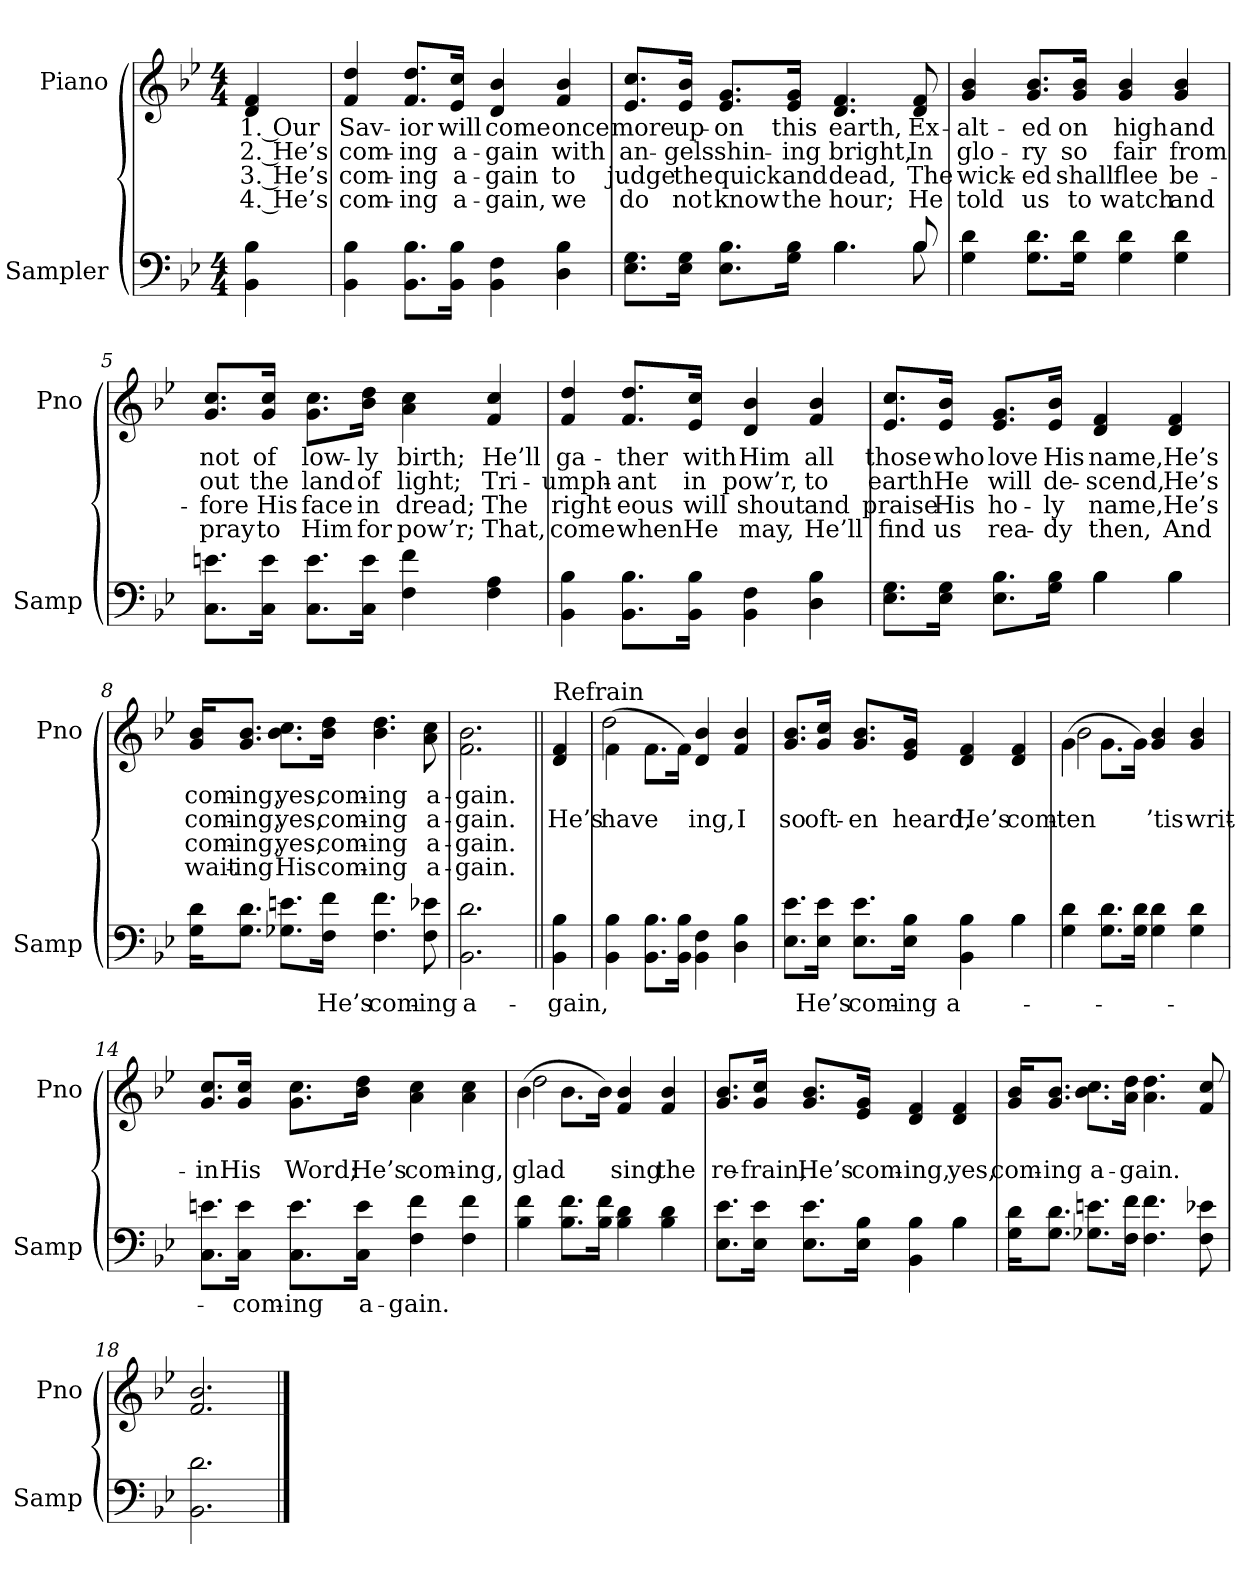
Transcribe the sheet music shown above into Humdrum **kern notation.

**kern	**text	**kern	**text	**text	**text	**text
*part2	*part2	*part1	*part1	*part1	*part1	*part1
*staff2	*staff2	*staff1	*staff1	*staff1	*staff1	*staff1
*I"Sampler	*	*I"Piano	*	*	*	*
*I'Samp	*	*I'Pno	*	*	*	*
*clefF4	*	*clefG2	*	*	*	*
*k[b-e-]	*	*k[b-e-]	*	*	*	*
*B-:	*	*B-:	*	*	*	*
*M4/4	*	*M4/4	*	*	*	*
=1	=1	=1	=1	=1	=1	=1
4BB- 4B-	.	4d 4f	1. Our	2. He’s	3. He’s	4. He’s
=2	=2	=2	=2	=2	=2	=2
4BB- 4B-	.	4f 4dd	Sav-	com-	com-	com-
8.BB-\ 8.B-\L	.	8.f/ 8.dd/L	-ior	-ing	-ing	-ing
16BB-\ 16B-\Jk	.	16e-/ 16cc/Jk	will	a-	a-	a-
4BB- 4F	.	4d 4b-	come	-gain	-gain	-gain,
4D 4B-	.	4f 4b-	once	with	to	we
=3	=3	=3	=3	=3	=3	=3
*^	*	*	*	*	*	*
8.E-\ 8.G\L	2ryy	.	8.e-/ 8.cc/L	more	an-	judge	do
16E-\ 16G\Jk	.	.	16e-/ 16b-/Jk	up-	-gels	the	not
8.E-\ 8.B-\L	.	.	8.e-/ 8.g/L	-on	shin-	quick	know
16G\ 16B-\Jk	.	.	16e-/ 16g/Jk	this	-ing	and	the
4.B-\	4.B-	.	4.d 4.f	earth,	bright,	dead,	hour;
8B-/	8B-	.	8d 8f	Ex-	In	The	He
*v	*v	*	*	*	*	*	*
=4	=4	=4	=4	=4	=4	=4
4G 4d	.	4g 4b-	-alt-	glo-	wick-	told
8.G\ 8.d\L	.	8.g/ 8.b-/L	-ed	-ry	-ed	us
16G\ 16d\Jk	.	16g/ 16b-/Jk	on	so	shall	to
4G 4d	.	4g 4b-	high	fair	flee	watch
4G 4d	.	4g 4b-	and	from	be-	and
=5	=5	=5	=5	=5	=5	=5
8.C\ 8.en\L	.	8.g/ 8.cc/L	not	out	-fore	pray
16C\ 16e\Jk	.	16g/ 16cc/Jk	of	the	His	to
8.C\ 8.e\L	.	8.g\ 8.cc\L	low-	land	face	Him
16C\ 16e\Jk	.	16b-\ 16dd\Jk	-ly	of	in	for
4F 4f	.	4a 4cc	birth;	light;	dread;	pow’r;
4F 4A	.	4f 4cc	He’ll	Tri-	The	That,
=6	=6	=6	=6	=6	=6	=6
4BB- 4B-	.	4f 4dd	ga-	-umph-	right-	come
8.BB-\ 8.B-\L	.	8.f/ 8.dd/L	-ther	-ant	-eous	when
16BB-\ 16B-\Jk	.	16e-/ 16cc/Jk	with	in	will	He
4BB- 4F	.	4d 4b-	Him	pow’r,	shout	may,
4D 4B-	.	4f 4b-	all	to	and	He’ll
=7	=7	=7	=7	=7	=7	=7
*^	*	*	*	*	*	*
8.E-\ 8.G\L	2ryy	.	8.e-/ 8.cc/L	those	earth	praise	find
16E-\ 16G\Jk	.	.	16e-/ 16b-/Jk	who	He	His	us
8.E-\ 8.B-\L	.	.	8.e-/ 8.g/L	love	will	ho-	rea-
16G\ 16B-\Jk	.	.	16e-/ 16b-/Jk	His	de-	-ly	-dy
4B-\	4B-	.	4d 4f	name,	-scend,	name,	then,
4B-\	4B-	.	4d 4f	He’s	He’s	He’s	And
*v	*v	*	*	*	*	*	*
=8	=8	=8	=8	=8	=8	=8
16G\ 16d\KL	.	16g/ 16b-/KL	com-	com-	com-	wait-
8.G\ 8.d\J	.	8.g/ 8.b-/J	-ing,	-ing,	-ing,	-ing
8.G-X\ 8.en\L	.	8.b-\ 8.cc\L	yes,	yes,	yes,	His
16F\ 16f\Jk	He’s	16b-\ 16dd\Jk	com-	com-	com-	com-
4.F 4.f	com-	4.b- 4.dd	-ing	-ing	-ing	-ing
8F 8e-X	-ing	8a 8cc	a-	a-	a-	a-
=9	=9	=9	=9	=9	=9	=9
2.BB- 2.d	a-	2.f\ 2.b-\	-gain.	-gain.	-gain.	-gain.
=10||	=10||	=10||	=10||	=10||	=10||	=10||
!	!	!LO:TX:t=Refrain	!	!	!	!
4BB- 4B-	-gain,	4d 4f	.	He’s	.	.
=11	=11	=11	=11	=11	=11	=11
*	*	*^	*	*	*	*
4BB- 4B-	.	(4f\	2dd	.	have	.	.
8.BB-\ 8.B-\L	.	8.f\L	.	.	.	.	.
16BB-\ 16B-\Jk	.	16f\Jk)	.	.	.	.	.
4BB- 4F	.	4d 4b-	2ryy	.	-ing,	.	.
4D 4B-	.	4f 4b-	.	.	I	.	.
*	*	*v	*v	*	*	*	*
=12	=12	=12	=12	=12	=12	=12
*^	*	*	*	*	*	*
8.E-\ 8.e-\L	2.ryy	.	8.g/ 8.b-/L	.	so	.	.
16E-\ 16e-\Jk	.	He’s	16g/ 16cc/Jk	.	oft-	.	.
8.E-\ 8.e-\L	.	com-	8.g/ 8.b-/L	.	-en	.	.
16E-\ 16B-\Jk	.	-ing	16e-/ 16g/Jk	.	heard,	.	.
4BB- 4B-	.	a-	4d 4f	.	He’s	.	.
4B-\	4B-	.	4d 4f	.	com-	.	.
*v	*v	*	*	*	*	*	*
=13	=13	=13	=13	=13	=13	=13
*	*	*^	*	*	*	*
4G 4d	.	(4g\	2b-	.	-ten	.	.
8.G\ 8.d\L	.	8.g\L	.	.	.	.	.
16G\ 16d\Jk	.	16g\Jk)	.	.	.	.	.
4G 4d	.	4g 4b-	2ryy	.	’tis	.	.
4G 4d	.	4g 4b-	.	.	writ-	.	.
*	*	*v	*v	*	*	*	*
=14	=14	=14	=14	=14	=14	=14
8.C\ 8.en\L	.	8.g/ 8.cc/L	.	in	.	.
16C\ 16e\Jk	com-	16g/ 16cc/Jk	.	His	.	.
8.C\ 8.e\L	-ing	8.g\ 8.cc\L	.	Word;	.	.
16C\ 16e\Jk	a-	16b-\ 16dd\Jk	.	He’s	.	.
4F 4f	-gain.	4a 4cc	.	com-	.	.
4F 4f	.	4a 4cc	.	-ing,	.	.
=15	=15	=15	=15	=15	=15	=15
*	*	*^	*	*	*	*
4B- 4f	.	(4b-\	2dd	.	glad	.	.
8.B-\ 8.f\L	.	8.b-\L	.	.	.	.	.
16B-\ 16f\Jk	.	16b-\Jk)	.	.	.	.	.
4B- 4d	.	4f 4b-	2ryy	.	sing	.	.
4B- 4d	.	4f 4b-	.	.	the	.	.
*	*	*v	*v	*	*	*	*
=16	=16	=16	=16	=16	=16	=16
*^	*	*	*	*	*	*
8.E-\ 8.e-\L	2.ryy	.	8.g/ 8.b-/L	.	re-	.	.
16E-\ 16e-\Jk	.	.	16g/ 16cc/Jk	.	-frain,	.	.
8.E-\ 8.e-\L	.	.	8.g/ 8.b-/L	.	He’s	.	.
16E-\ 16B-\Jk	.	.	16e-/ 16g/Jk	.	com-	.	.
4BB- 4B-	.	.	4d 4f	.	-ing,	.	.
4B-\	4B-	.	4d 4f	.	yes,	.	.
*v	*v	*	*	*	*	*	*
=17	=17	=17	=17	=17	=17	=17
16G\ 16d\KL	.	16g/ 16b-/KL	.	com-	.	.
8.G\ 8.d\J	.	8.g/ 8.b-/J	.	-ing	.	.
8.G-X\ 8.en\L	.	8.b-\ 8.cc\L	.	a-	.	.
16F\ 16f\Jk	.	16a\ 16dd\Jk	.	-gain.	.	.
4.F 4.f	.	4.a 4.dd	.	.	.	.
8F 8e-X	.	8f 8cc	.	.	.	.
=18	=18	=18	=18	=18	=18	=18
2.BB- 2.d	.	2.f 2.b-	.	.	.	.
==	==	==	==	==	==	==
*-	*-	*-	*-	*-	*-	*-
